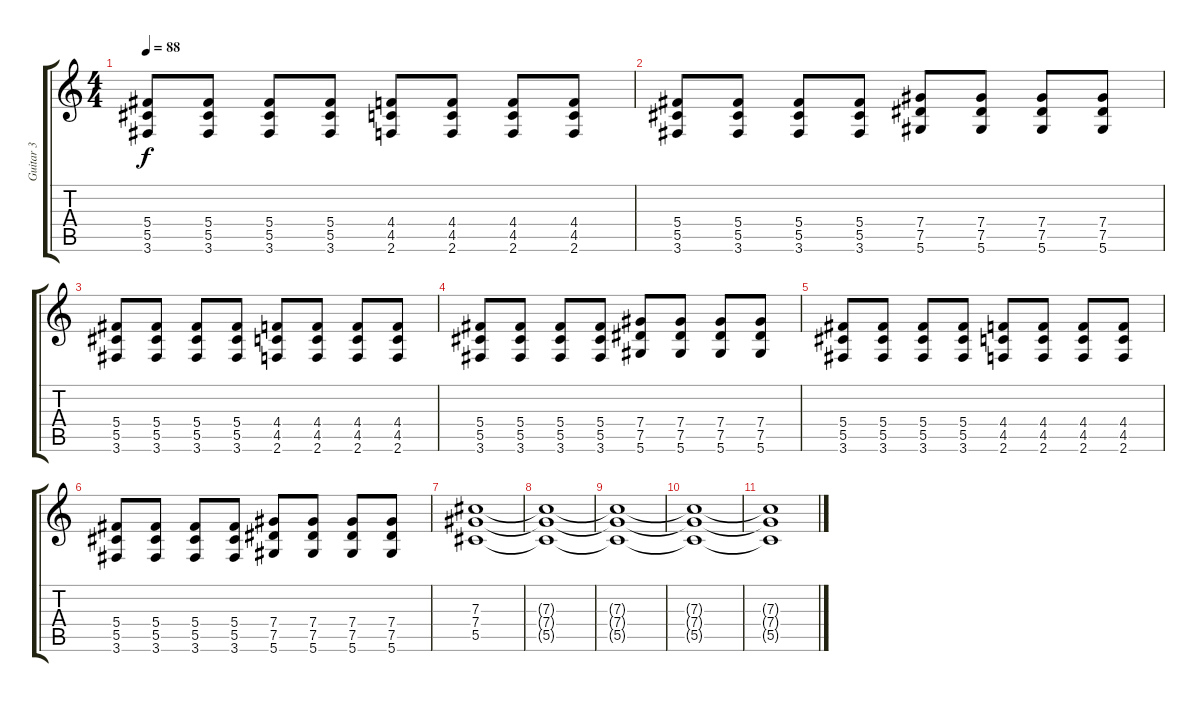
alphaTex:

\track ("Guitar 3" "Guitar 3") {instrument distortionguitar}
\staff {score tabs}
\tuning (Eb4 Bb3 Gb3 Db3 Ab2 Eb2) {hide}
\ts (4 4)
\tempo 88
\clef g2
\ks c
(5.4 5.5 3.6).8{dy f} (5.4 5.5 3.6).8 (5.4 5.5 3.6).8 (5.4 5.5 3.6).8 (4.4 4.5 2.6).8 (4.4 4.5 2.6).8 (4.4 4.5 2.6).8 (4.4 4.5 2.6).8 |
(5.4 5.5 3.6).8 (5.4 5.5 3.6).8 (5.4 5.5 3.6).8 (5.4 5.5 3.6).8 (7.4 7.5 5.6).8 (7.4 7.5 5.6).8 (7.4 7.5 5.6).8 (7.4 7.5 5.6).8 |
(5.4 5.5 3.6).8 (5.4 5.5 3.6).8 (5.4 5.5 3.6).8 (5.4 5.5 3.6).8 (4.4 4.5 2.6).8 (4.4 4.5 2.6).8 (4.4 4.5 2.6).8 (4.4 4.5 2.6).8 |
(5.4 5.5 3.6).8 (5.4 5.5 3.6).8 (5.4 5.5 3.6).8 (5.4 5.5 3.6).8 (7.4 7.5 5.6).8 (7.4 7.5 5.6).8 (7.4 7.5 5.6).8 (7.4 7.5 5.6).8 |
(5.4 5.5 3.6).8 (5.4 5.5 3.6).8 (5.4 5.5 3.6).8 (5.4 5.5 3.6).8 (4.4 4.5 2.6).8 (4.4 4.5 2.6).8 (4.4 4.5 2.6).8 (4.4 4.5 2.6).8 |
(5.4 5.5 3.6).8 (5.4 5.5 3.6).8 (5.4 5.5 3.6).8 (5.4 5.5 3.6).8 (7.4 7.5 5.6).8 (7.4 7.5 5.6).8 (7.4 7.5 5.6).8 (7.4 7.5 5.6).8 |
(7.3 7.4 5.5).1 |
(7.3{t} 7.4{t} 5.5{t}).1{volume 10} |
(7.3{t} 7.4{t} 5.5{t}).1{volume 8} |
(7.3{t} 7.4{t} 5.5{t}).1{volume 6} |
(7.3{t} 7.4{t} 5.5{t}).1{volume 3}
